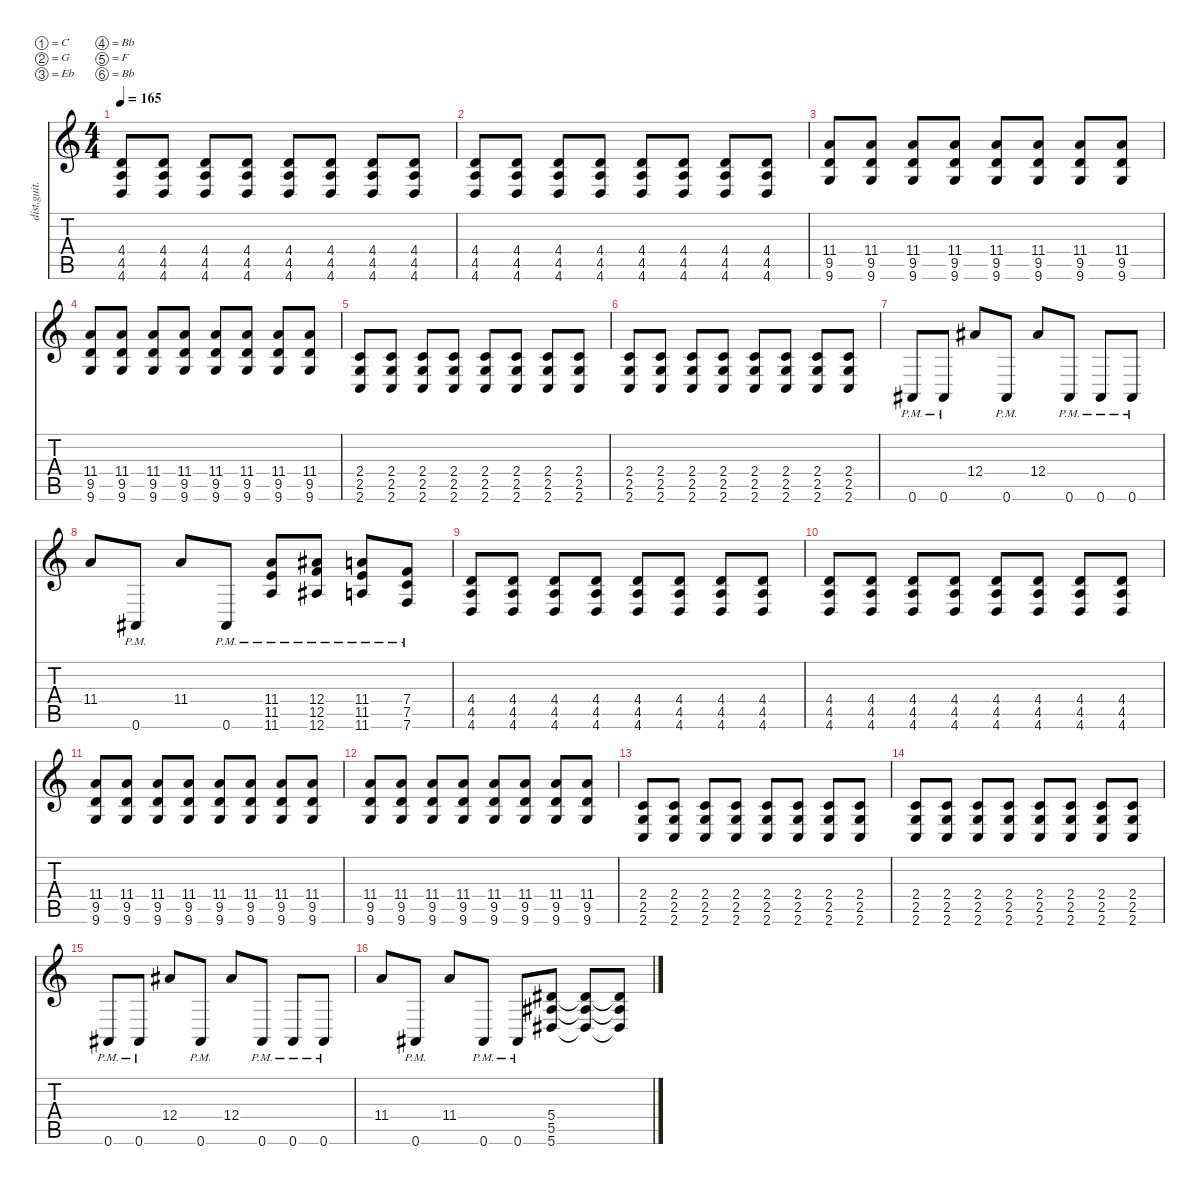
\defaultSystemsLayout 4
\hideDynamics
\bracketExtendMode nobrackets
\otherSystemsTrackNameOrientation horizontal
\track ("Distortion Guitar" "dist.guit.") {instrument distortionguitar}
\staff {score tabs}
\tuning (C4 G3 Eb3 Bb2 F2 Bb1)
\ts (4 4)
\tempo 165
\clef g2
\ks c
(4.6 4.5 4.4).8{dy mf beam Up} (4.6 4.5 4.4).8{beam Up} (4.6 4.5 4.4).8{beam Up} (4.6 4.5 4.4).8{beam Up} (4.6 4.5 4.4).8{beam Up} (4.6 4.5 4.4).8{beam Up} (4.6 4.5 4.4).8{beam Up} (4.6 4.5 4.4).8{beam Up} |
(4.6 4.5 4.4).8{beam Up} (4.6 4.5 4.4).8{beam Up} (4.6 4.5 4.4).8{beam Up} (4.6 4.5 4.4).8{beam Up} (4.6 4.5 4.4).8{beam Up} (4.6 4.5 4.4).8{beam Up} (4.6 4.5 4.4).8{beam Up} (4.6 4.5 4.4).8{beam Up} |
(9.6 11.4 9.5).8{beam Up} (9.6 11.4 9.5).8{beam Up} (9.6 11.4 9.5).8{beam Up} (9.6 11.4 9.5).8{beam Up} (9.6 11.4 9.5).8{beam Up} (9.6 11.4 9.5).8{beam Up} (9.6 11.4 9.5).8{beam Up} (9.6 11.4 9.5).8{beam Up} |
(9.6 11.4 9.5).8{beam Up} (9.6 11.4 9.5).8{beam Up} (9.6 11.4 9.5).8{beam Up} (9.6 11.4 9.5).8{beam Up} (9.6 11.4 9.5).8{beam Up} (9.6 9.5 11.4).8{beam Up} (9.6 9.5 11.4).8{beam Up} (9.6 9.5 11.4).8{beam Up} |
(2.6 2.5 2.4).8{beam Up} (2.6 2.5 2.4).8{beam Up} (2.6 2.5 2.4).8{beam Up} (2.6 2.5 2.4).8{beam Up} (2.6 2.5 2.4).8{beam Up} (2.6 2.5 2.4).8{beam Up} (2.6 2.5 2.4).8{beam Up} (2.6 2.5 2.4).8{beam Up} |
(2.4 2.5 2.6).8{beam Up} (2.6 2.5 2.4).8{beam Up} (2.4 2.5 2.6).8{beam Up} (2.6 2.5 2.4).8{beam Up} (2.5 2.6 2.4).8{beam Up} (2.6 2.5 2.4).8{beam Up} (2.6 2.5 2.4).8{beam Up} (2.6 2.5 2.4).8{beam Up} |
0.6{pm acc #}.8{beam Up} 0.6{pm acc #}.8{beam Up} 12.4{acc #}.8{beam Up} 0.6{pm acc #}.8{beam Up} 12.4{acc #}.8{beam Up} 0.6{pm acc #}.8{beam Up} 0.6{pm acc #}.8{beam Up} 0.6{pm acc #}.8{beam Up} |
11.4.8{beam Up} 0.6{pm acc #}.8{beam Up} 11.4.8{beam Up} 0.6{pm acc #}.8{beam Up} (11.6{pm} 11.5{pm} 11.4{pm}).8{beam Up} (12.6{pm acc #} 12.5{pm} 12.4{pm acc #}).8{beam Up} (11.6{pm} 11.5{pm} 11.4{pm}).8{beam Up} (7.6{pm} 7.5{pm} 7.4{pm}).8{beam Up} |
(4.6 4.5 4.4).8{beam Up} (4.6 4.5 4.4).8{beam Up} (4.6 4.5 4.4).8{beam Up} (4.6 4.5 4.4).8{beam Up} (4.6 4.5 4.4).8{beam Up} (4.6 4.5 4.4).8{beam Up} (4.6 4.5 4.4).8{beam Up} (4.6 4.5 4.4).8{beam Up} |
(4.6 4.5 4.4).8{beam Up} (4.6 4.5 4.4).8{beam Up} (4.6 4.5 4.4).8{beam Up} (4.6 4.5 4.4).8{beam Up} (4.6 4.5 4.4).8{beam Up} (4.6 4.5 4.4).8{beam Up} (4.6 4.5 4.4).8{beam Up} (4.6 4.5 4.4).8{beam Up} |
(9.6 11.4 9.5).8{beam Up} (9.6 11.4 9.5).8{beam Up} (9.6 11.4 9.5).8{beam Up} (9.6 11.4 9.5).8{beam Up} (9.6 11.4 9.5).8{beam Up} (9.6 11.4 9.5).8{beam Up} (9.6 11.4 9.5).8{beam Up} (9.6 11.4 9.5).8{beam Up} |
(9.6 11.4 9.5).8{beam Up} (9.6 11.4 9.5).8{beam Up} (9.6 11.4 9.5).8{beam Up} (9.6 11.4 9.5).8{beam Up} (9.6 11.4 9.5).8{beam Up} (9.6 9.5 11.4).8{beam Up} (9.6 9.5 11.4).8{beam Up} (9.6 9.5 11.4).8{beam Up} |
(2.6 2.5 2.4).8{beam Up} (2.6 2.5 2.4).8{beam Up} (2.6 2.5 2.4).8{beam Up} (2.6 2.5 2.4).8{beam Up} (2.6 2.5 2.4).8{beam Up} (2.6 2.5 2.4).8{beam Up} (2.6 2.5 2.4).8{beam Up} (2.6 2.5 2.4).8{beam Up} |
(2.4 2.5 2.6).8{beam Up} (2.6 2.5 2.4).8{beam Up} (2.4 2.5 2.6).8{beam Up} (2.6 2.5 2.4).8{beam Up} (2.5 2.6 2.4).8{beam Up} (2.6 2.5 2.4).8{beam Up} (2.6 2.5 2.4).8{beam Up} (2.6 2.5 2.4).8{beam Up} |
0.6{pm acc #}.8{beam Up} 0.6{pm acc #}.8{beam Up} 12.4{acc #}.8{beam Up} 0.6{pm acc #}.8{beam Up} 12.4{acc #}.8{beam Up} 0.6{pm acc #}.8{beam Up} 0.6{pm acc #}.8{beam Up} 0.6{pm acc #}.8{beam Up} |
11.4.8{beam Up} 0.6{pm acc #}.8{beam Up} 11.4.8{beam Up} 0.6{pm acc #}.8{beam Up} 0.6{pm acc #}.8{beam Up} (5.6{acc #} 5.5{acc #} 5.4{acc #}).8{beam Up} (5.6{t acc #} 5.5{t acc #} 5.4{t acc #}).8{beam Up} (5.6{t acc #} 5.5{t acc #} 5.4{t acc #}).8{beam Up}
